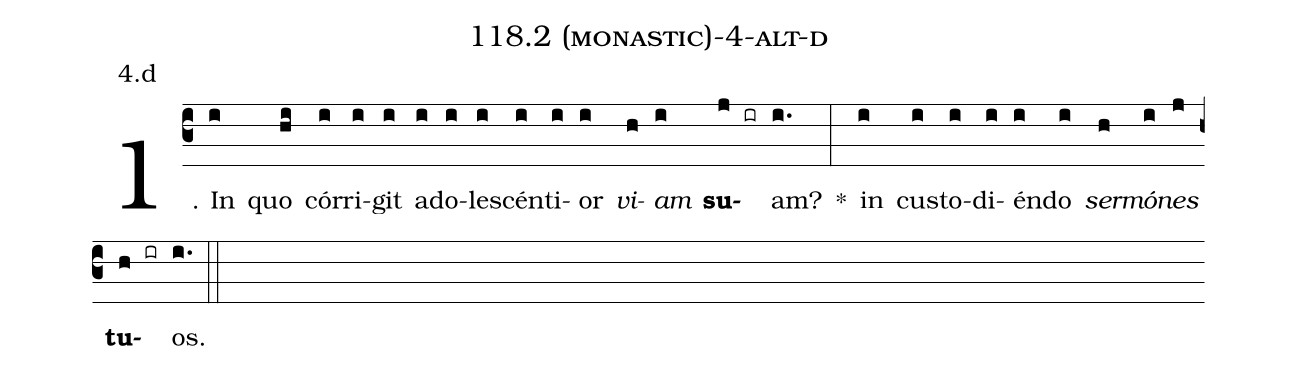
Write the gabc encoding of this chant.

name: 118.2 (monastic)-4-alt-d;
annotation: 4.d;
%%
(c3)1. In(i) quo(hi) cór(i)ri(i)git(i) ad(i)o(i)le(i)scén(i)ti(i)or(i) <i>vi</i>(h)<i>am</i>(i) <b>su</b>(j ir)am?(i.) *(:) in(i) cus(i)to(i)di(i)én(i)do(i) <i>ser</i>(h)<i>mó</i>(i)<i>nes</i>(j) <b>tu</b>(h ir)os.(i.) (::)
